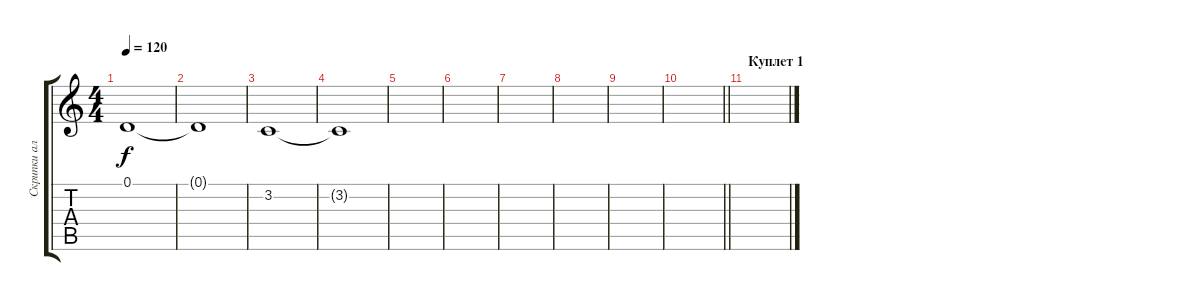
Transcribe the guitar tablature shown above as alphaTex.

\track ("Скрипки альтовые 1" "Скрипки ал") {instrument stringensemble1}
\staff {score tabs}
\tuning (D4 A3 F3 C3 G2 C2) {hide}
\ts (4 4)
\tempo 120
\clef g2
\ks c
0.1.1{dy f} |
0.1{t}.1 |
3.2.1{volume 3} |
3.2{t}.1 |
|
|
|
|
|
\barLineRight lightlight
|
\section ("" "Куплет 1")
